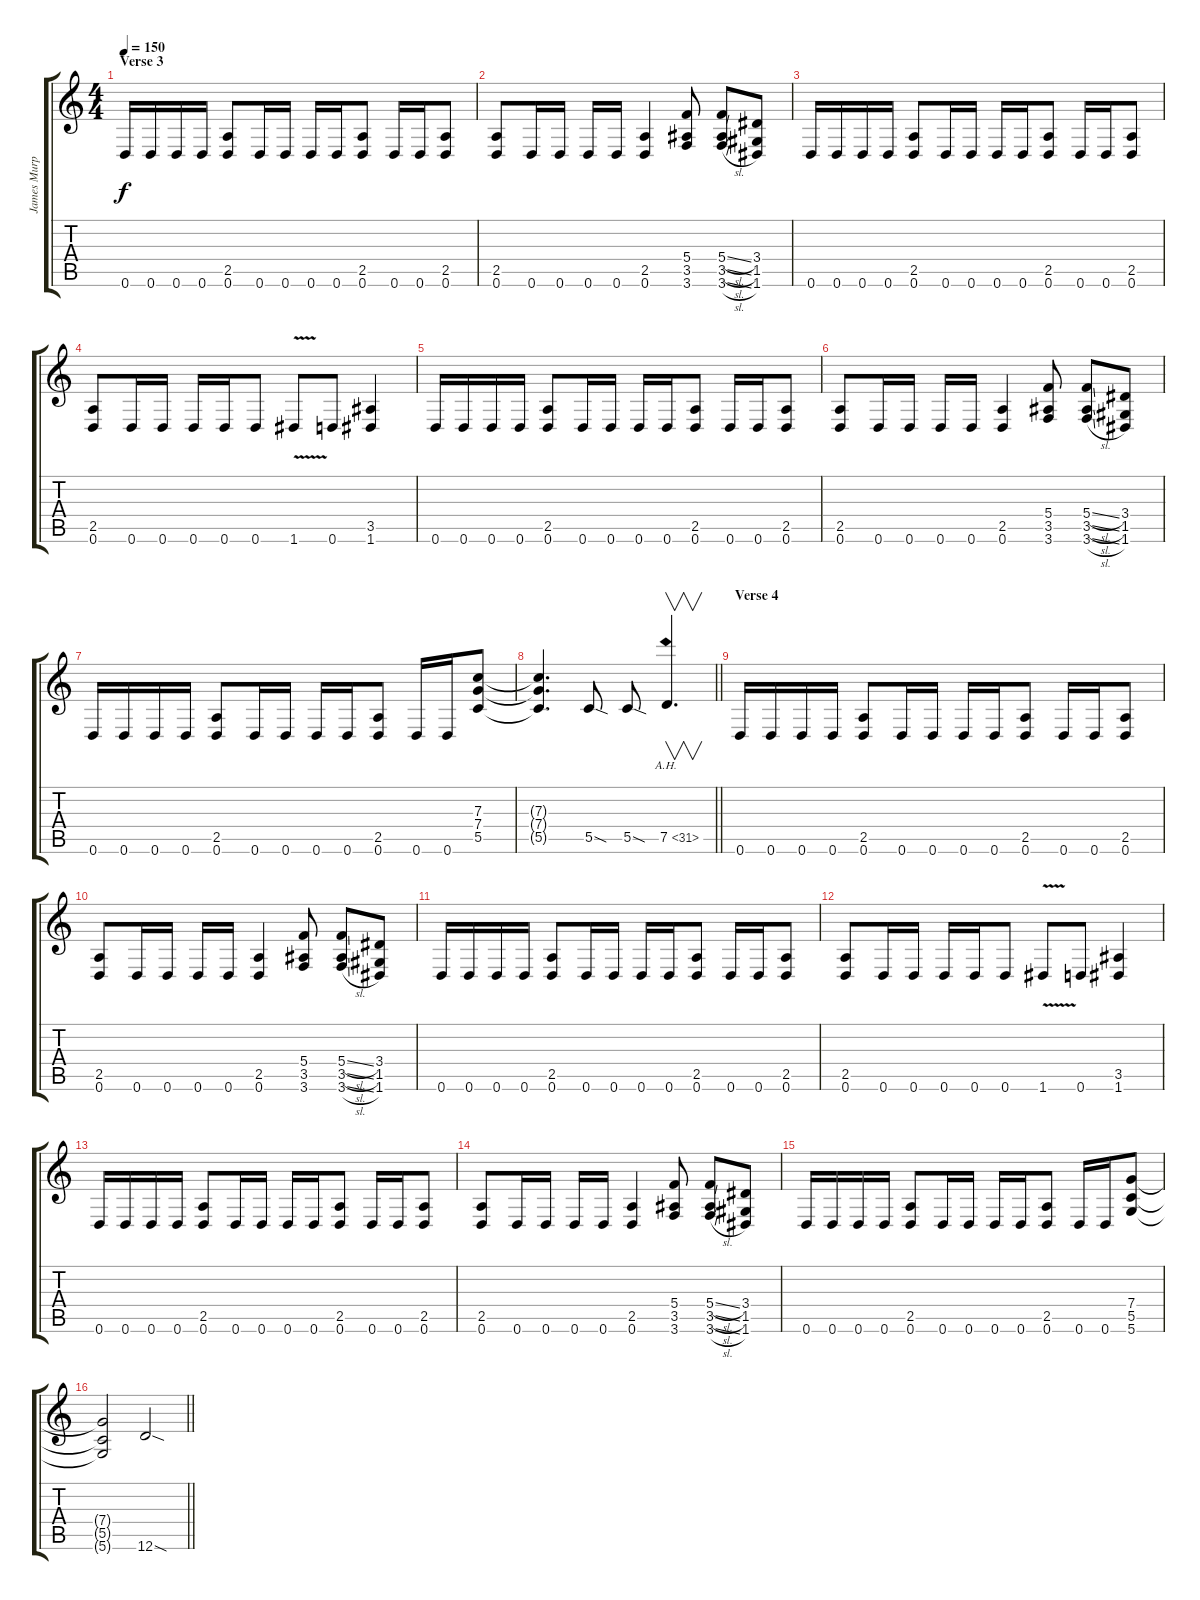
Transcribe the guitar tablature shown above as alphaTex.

\track ("James Murphy" "James Murp") {instrument distortionguitar}
\staff {score tabs}
\tuning (D4 A3 F3 C3 G2 D2) {hide}
\ts (4 4)
\section ("" "Verse 3")
\tempo 150
\clef g2
\ks c
0.6.16{dy f} 0.6.16 0.6.16 0.6.16 (2.5 0.6).8 0.6.16 0.6.16 0.6.16 0.6.16 (2.5 0.6).8 0.6.16 0.6.16 (2.5 0.6).8 |
(2.5 0.6).8 0.6.16 0.6.16 0.6.16 0.6.16 (2.5 0.6).4 (5.4 3.5 3.6).8 (5.4{sl} 3.5{sl} 3.6{sl}).8 (3.4 1.5 1.6).8 |
0.6.16 0.6.16 0.6.16 0.6.16 (2.5 0.6).8 0.6.16 0.6.16 0.6.16 0.6.16 (2.5 0.6).8 0.6.16 0.6.16 (2.5 0.6).8 |
(2.5 0.6).8 0.6.16 0.6.16 0.6.16 0.6.16 0.6.8 1.6{v}.8 0.6.8 (3.5 1.6).4 |
0.6.16 0.6.16 0.6.16 0.6.16 (2.5 0.6).8 0.6.16 0.6.16 0.6.16 0.6.16 (2.5 0.6).8 0.6.16 0.6.16 (2.5 0.6).8 |
(2.5 0.6).8 0.6.16 0.6.16 0.6.16 0.6.16 (2.5 0.6).4 (5.4 3.5 3.6).8 (5.4{sl} 3.5{sl} 3.6{sl}).8 (3.4 1.5 1.6).8 |
0.6.16 0.6.16 0.6.16 0.6.16 (2.5 0.6).8 0.6.16 0.6.16 0.6.16 0.6.16 (2.5 0.6).8 0.6.16 0.6.16 (7.3 7.4 5.5).8 |
\barLineRight lightlight
(7.3{t} 7.4{t} 5.5{t}).4{d} 5.5{sod}.8 5.5{sod}.8 7.5{ah 24}.4{v d} |
\section ("" "Verse 4")
0.6.16 0.6.16 0.6.16 0.6.16 (2.5 0.6).8 0.6.16 0.6.16 0.6.16 0.6.16 (2.5 0.6).8 0.6.16 0.6.16 (2.5 0.6).8 |
(2.5 0.6).8 0.6.16 0.6.16 0.6.16 0.6.16 (2.5 0.6).4 (5.4 3.5 3.6).8 (5.4{sl} 3.5{sl} 3.6{sl}).8 (3.4 1.5 1.6).8 |
0.6.16 0.6.16 0.6.16 0.6.16 (2.5 0.6).8 0.6.16 0.6.16 0.6.16 0.6.16 (2.5 0.6).8 0.6.16 0.6.16 (2.5 0.6).8 |
(2.5 0.6).8 0.6.16 0.6.16 0.6.16 0.6.16 0.6.8 1.6{v}.8 0.6.8 (3.5 1.6).4 |
0.6.16 0.6.16 0.6.16 0.6.16 (2.5 0.6).8 0.6.16 0.6.16 0.6.16 0.6.16 (2.5 0.6).8 0.6.16 0.6.16 (2.5 0.6).8 |
(2.5 0.6).8 0.6.16 0.6.16 0.6.16 0.6.16 (2.5 0.6).4 (5.4 3.5 3.6).8 (5.4{sl} 3.5{sl} 3.6{sl}).8 (3.4 1.5 1.6).8 |
0.6.16 0.6.16 0.6.16 0.6.16 (2.5 0.6).8 0.6.16 0.6.16 0.6.16 0.6.16 (2.5 0.6).8 0.6.16 0.6.16 (7.4 5.5 5.6).8 |
\barLineRight lightlight
(7.4{t} 5.5{t} 5.6{t}).2 12.6{sod}.2
